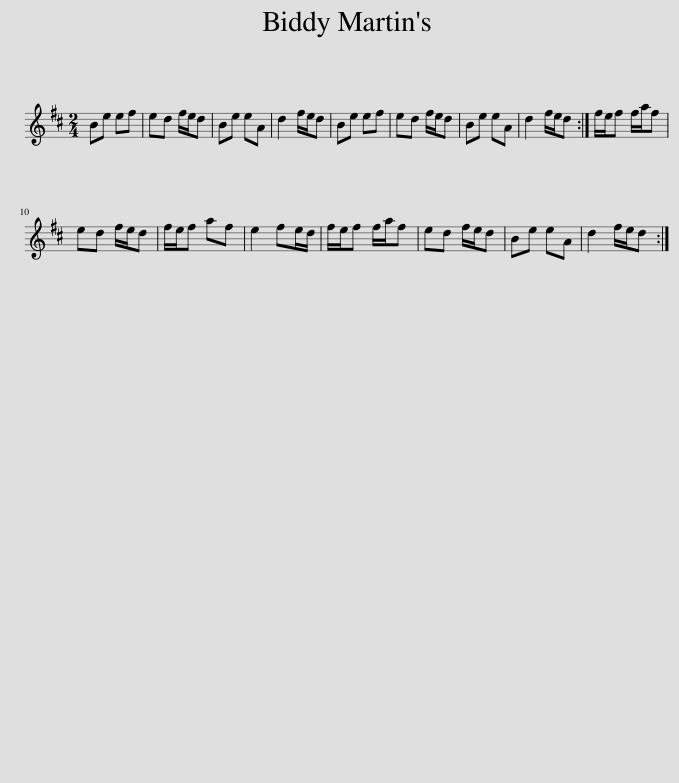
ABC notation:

X:1
L:1/8
M:2/4
I:linebreak $
K:D
V:1 treble
V:1
 Be ef | ed f/e/d | Be eA | d2 f/e/d | Be ef | %5
 ed f/e/d | Be eA | d2 f/e/d :| f/e/f f/a/f |$ ed f/e/d | %10
 f/e/f af | e2 fe/d/ | f/e/f f/a/f | ed f/e/d | Be eA | %15
 d2 f/e/d :| %16
